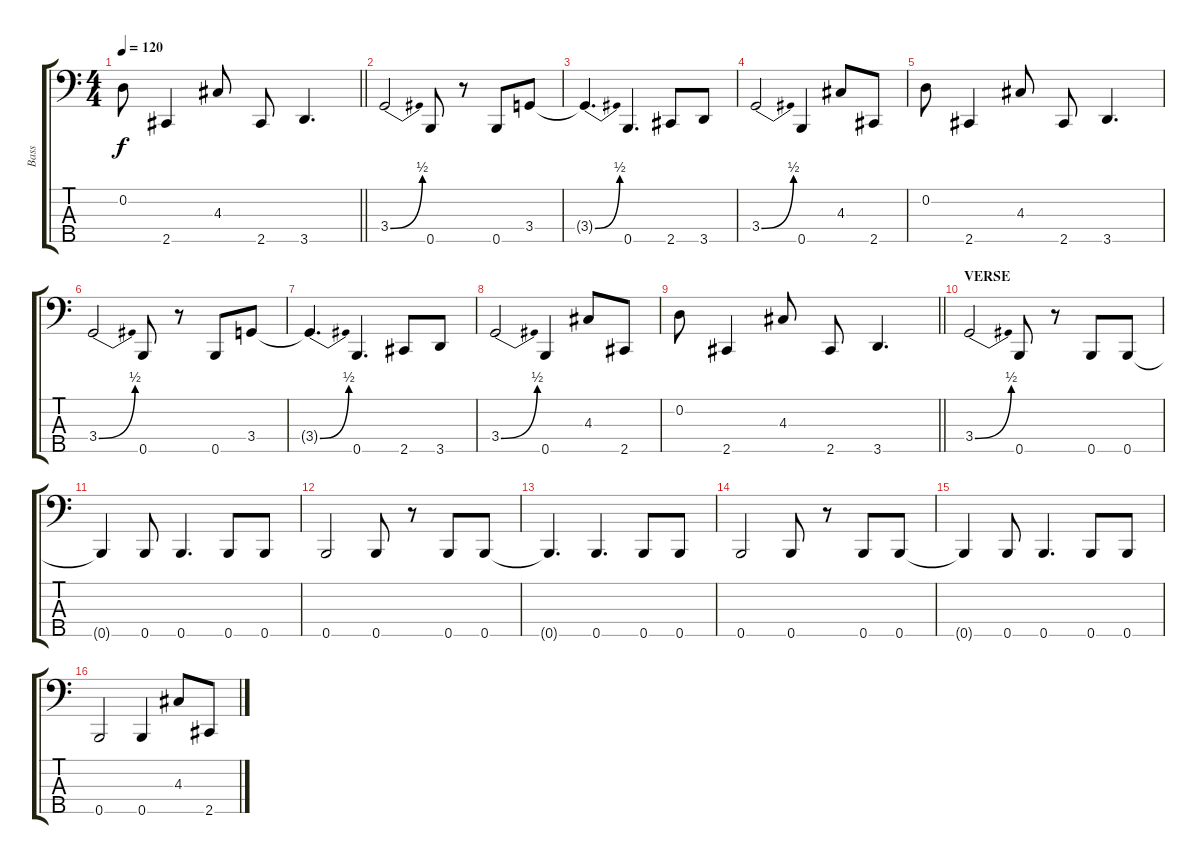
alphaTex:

\track ("Bass" "Bass") {instrument electricbassfinger}
\staff {score tabs}
\tuning (G2 D2 A1 E1 B0) {hide}
\ts (4 4)
\tempo 120
\clef f4
\barLineRight lightlight
\ks c
0.2.8{dy f} 2.5.4 4.3.8 2.5.8 3.5.4{d} |
3.4{be (bend 0 0 60 2)}.2 0.5.8 r.8 0.5.8 3.4.8 |
3.4{be (bend 0 0 60 2) t}.4{d} 0.5.4{d} 2.5.8 3.5.8 |
3.4{be (bend 0 0 60 2)}.2 0.5.4 4.3.8 2.5.8 |
0.2.8 2.5.4 4.3.8 2.5.8 3.5.4{d} |
3.4{be (bend 0 0 60 2)}.2 0.5.8 r.8 0.5.8 3.4.8 |
3.4{be (bend 0 0 60 2) t}.4{d} 0.5.4{d} 2.5.8 3.5.8 |
3.4{be (bend 0 0 60 2)}.2 0.5.4 4.3.8 2.5.8 |
\barLineRight lightlight
0.2.8 2.5.4 4.3.8 2.5.8 3.5.4{d} |
\section ("" "VERSE")
3.4{be (bend 0 0 60 2)}.2 0.5.8 r.8 0.5.8 0.5.8 |
0.5{t}.4 0.5.8 0.5.4{d} 0.5.8 0.5.8 |
0.5.2 0.5.8 r.8 0.5.8 0.5.8 |
0.5{t}.4{d} 0.5.4{d} 0.5.8 0.5.8 |
0.5.2 0.5.8 r.8 0.5.8 0.5.8 |
0.5{t}.4 0.5.8 0.5.4{d} 0.5.8 0.5.8 |
0.5.2 0.5.4 4.3.8 2.5.8
